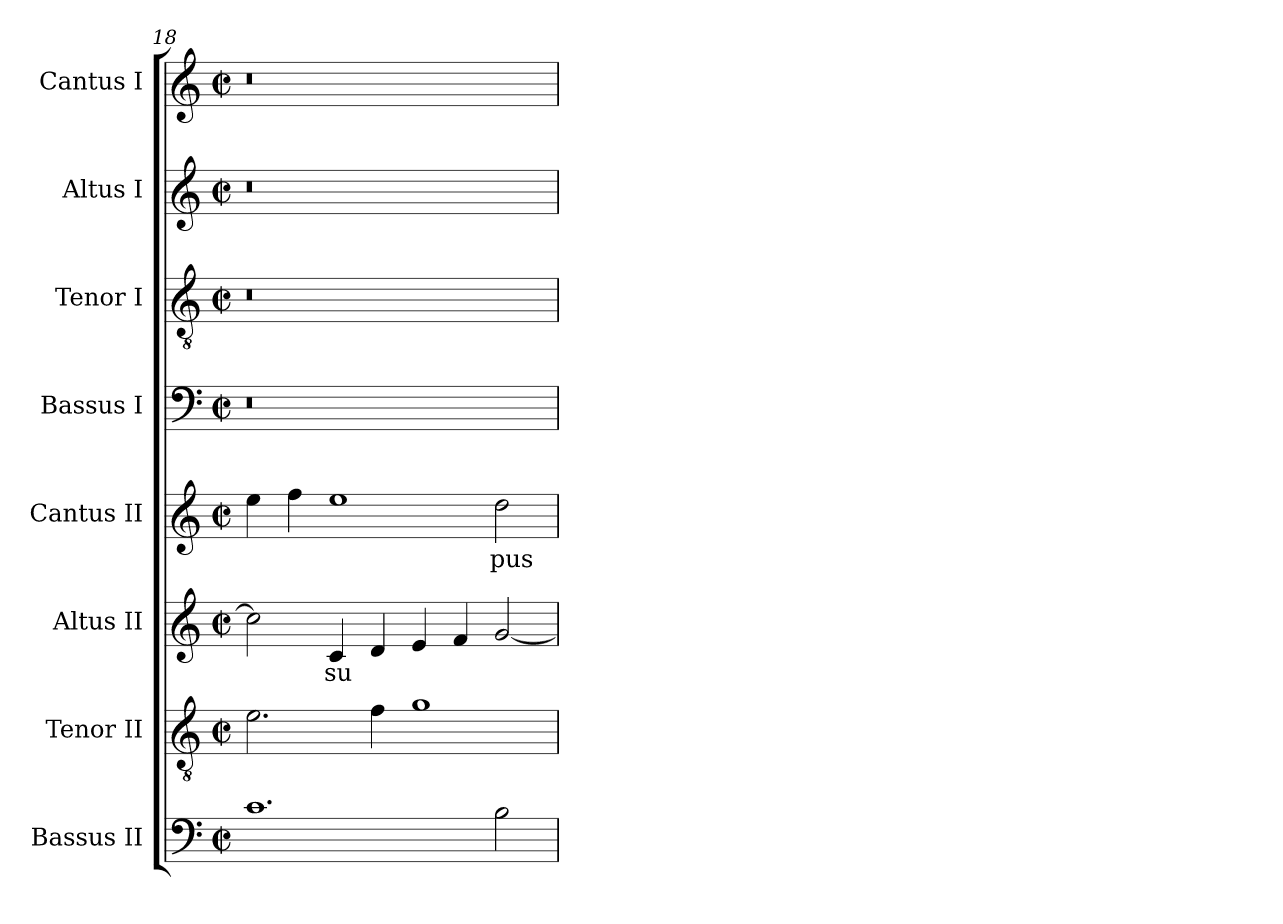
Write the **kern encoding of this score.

**kern	**kern	**kern	**text	**kern	**text	**kern	**kern	**kern	**kern
*part8	*part7	*part6	*part6	*part5	*part5	*part4	*part3	*part2	*part1
*staff8	*staff7	*staff6	*staff6	*staff5	*staff5	*staff4	*staff3	*staff2	*staff1
*I"Bassus II	*I"Tenor II	*I"Altus II	*	*I"Cantus II	*	*I"Bassus I	*I"Tenor I	*I"Altus I	*I"Cantus I
*clefF4	*clefGv2	*clefG2	*	*clefG2	*	*clefF4	*clefGv2	*clefG2	*clefG2
*M2/2	*M2/2	*M2/2	*	*M2/2	*	*M2/2	*M2/2	*M2/2	*M2/2
*met(c|)	*met(c|)	*met(c|)	*	*met(c|)	*	*met(c|)	*met(c|)	*met(c|)	*met(c|)
=18	=18	=18	=18	=18	=18	=18	=18	=18	=18
1.c	2.e\	2cc\]	.	4ee\	.	0r	0r	0r	0r
.	.	.	.	4ff\	.	.	.	.	.
!	!	!	!LO:LY:b:cj	!	!	!	!	!	!
.	.	4c/	su	1ee	.	.	.	.	.
.	4f\	4d/	.	.	.	.	.	.	.
.	1g	4e/	.	.	.	.	.	.	.
.	.	4f/	.	.	.	.	.	.	.
!	!	!	!	!	!LO:LY:b:cj	!	!	!	!
2B\	.	[<2g/	.	2dd\	-pus	.	.	.	.
=	=	=	=	=	=	=	=	=	=
*-	*-	*-	*-	*-	*-	*-	*-	*-	*-
